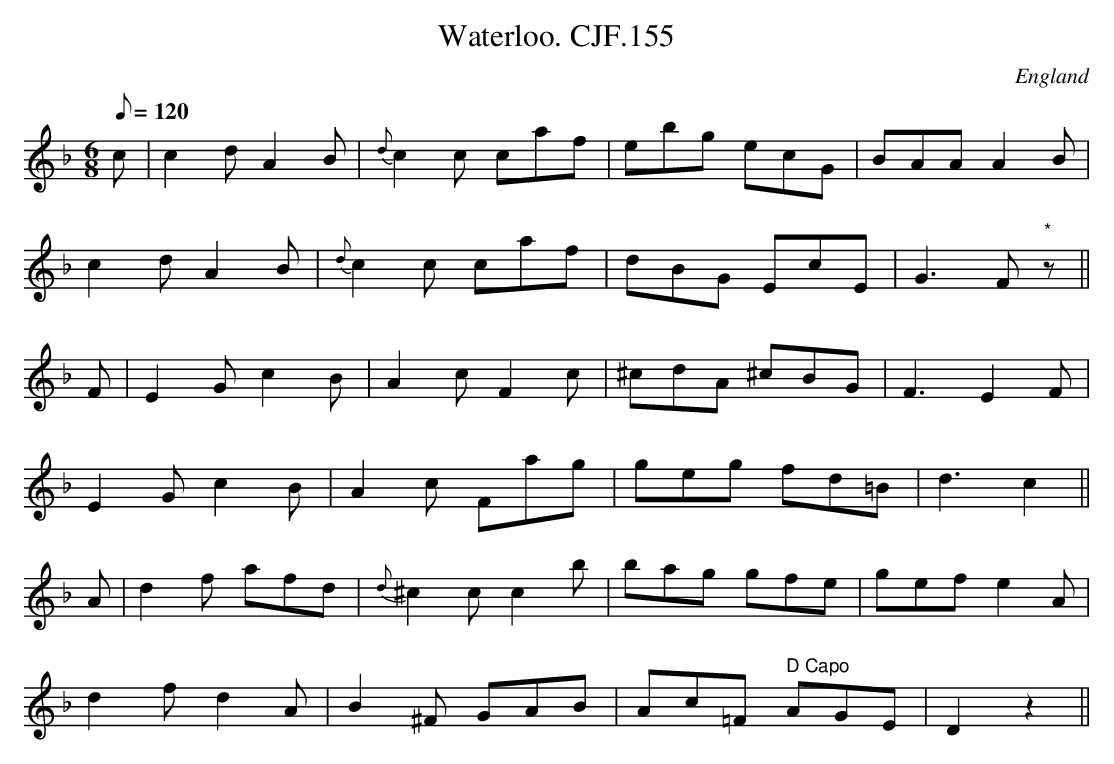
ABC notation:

X:1
T:Waterloo. CJF.155
M:6/8
L:1/8
Q:120
O:England
K:F
c|c2d A2B|{d}c2c caf|ebg ecG|BAAA2B|!
c2dA2B|{d}c2c caf|dBG EcE|G3F"*"zh||!
F|E2Gc2B|A2cF2c|^cdA ^cBG|F3E2F|!
E2Gc2B|A2c Fag|geg fd=B|d3c2||!
A|d2f afd|{d}^c2cc2b|bag gfe|gefe2A|!
d2fd2A|B2^F GAB|Ac=F " D Capo"AGE|D2z2||
